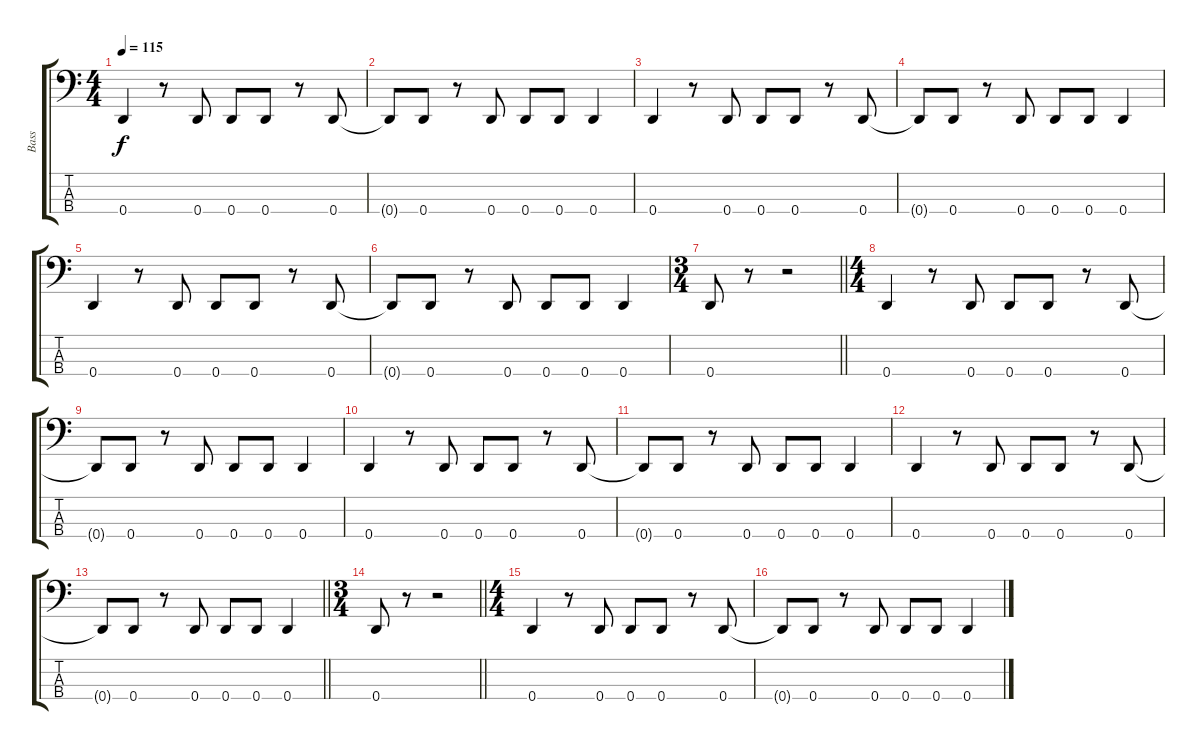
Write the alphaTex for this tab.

\track ("Bass" "Bass") {instrument electricbasspick}
\staff {score tabs}
\tuning (F2 C2 G1 D1) {hide}
\ts (4 4)
\tempo 115
\clef f4
\ks c
0.4.4{dy f instrument electricbasspick} r.8 0.4.8 0.4.8 0.4.8 r.8 0.4.8 |
0.4{t}.8 0.4.8 r.8 0.4.8 0.4.8 0.4.8 0.4.4 |
0.4.4 r.8 0.4.8 0.4.8 0.4.8 r.8 0.4.8 |
0.4{t}.8 0.4.8 r.8 0.4.8 0.4.8 0.4.8 0.4.4 |
0.4.4 r.8 0.4.8 0.4.8 0.4.8 r.8 0.4.8 |
0.4{t}.8 0.4.8 r.8 0.4.8 0.4.8 0.4.8 0.4.4 |
\ts (3 4)
\barLineRight lightlight
0.4.8 r.8 r.2 |
\ts (4 4)
0.4.4 r.8 0.4.8 0.4.8 0.4.8 r.8 0.4.8 |
0.4{t}.8 0.4.8 r.8 0.4.8 0.4.8 0.4.8 0.4.4 |
0.4.4 r.8 0.4.8 0.4.8 0.4.8 r.8 0.4.8 |
0.4{t}.8 0.4.8 r.8 0.4.8 0.4.8 0.4.8 0.4.4 |
0.4.4 r.8 0.4.8 0.4.8 0.4.8 r.8 0.4.8 |
\barLineRight lightlight
0.4{t}.8 0.4.8 r.8 0.4.8 0.4.8 0.4.8 0.4.4 |
\ts (3 4)
\barLineRight lightlight
0.4.8 r.8 r.2 |
\ts (4 4)
0.4.4 r.8 0.4.8 0.4.8 0.4.8 r.8 0.4.8 |
0.4{t}.8 0.4.8 r.8 0.4.8 0.4.8 0.4.8 0.4.4
